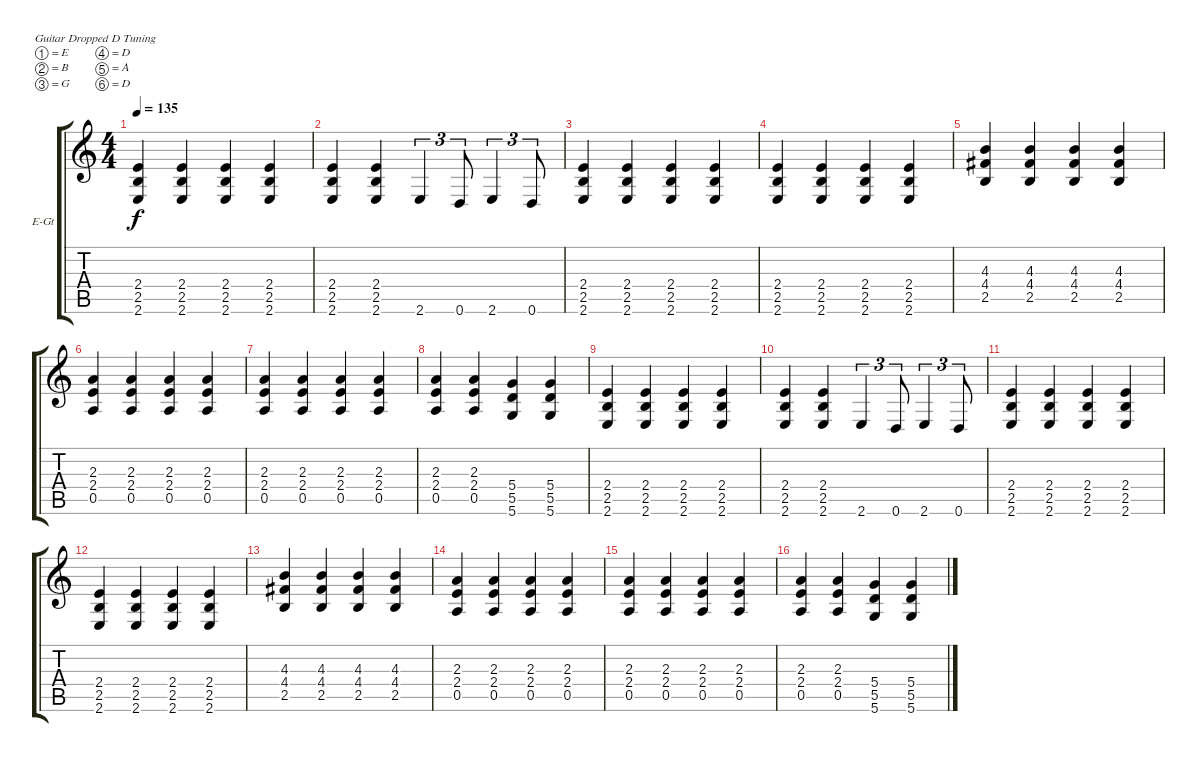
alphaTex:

\bracketExtendMode groupsimilarinstruments
\firstSystemTrackNameOrientation horizontal
\otherSystemsTrackNameOrientation horizontal
\track ("Overdriven-guitar (Richard)" "E-Gt") {instrument overdrivenguitar}
\staff {score tabs}
\tuning (E4 B3 G3 D3 A2 D2)
\ts (4 4)
\tempo 135
\clef g2
\ks c
(2.4 2.5 2.6).4{dy f} (2.4 2.5 2.6).4 (2.4 2.5 2.6).4 (2.4 2.5 2.6).4 |
(2.4 2.5 2.6).4 (2.4 2.5 2.6).4 2.6.4{tu (3 2)} 0.6.8{tu (3 2)} 2.6.4{tu (3 2)} 0.6.8{tu (3 2)} |
(2.4 2.5 2.6).4 (2.4 2.5 2.6).4 (2.4 2.5 2.6).4 (2.4 2.5 2.6).4 |
(2.4 2.5 2.6).4 (2.4 2.5 2.6).4 (2.4 2.5 2.6).4 (2.4 2.5 2.6).4 |
(4.3 4.4 2.5).4 (4.3 4.4 2.5).4 (4.3 4.4 2.5).4 (4.3 4.4 2.5).4 |
(2.3 2.4 0.5).4 (2.3 2.4 0.5).4 (2.3 2.4 0.5).4 (2.3 2.4 0.5).4 |
(2.3 2.4 0.5).4 (2.3 2.4 0.5).4 (2.3 2.4 0.5).4 (2.3 2.4 0.5).4 |
(2.3 2.4 0.5).4 (2.3 2.4 0.5).4 (5.4 5.5 5.6).4 (5.4 5.5 5.6).4 |
(2.4 2.5 2.6).4 (2.4 2.5 2.6).4 (2.4 2.5 2.6).4 (2.4 2.5 2.6).4 |
(2.4 2.5 2.6).4 (2.4 2.5 2.6).4 2.6.4{tu (3 2)} 0.6.8{tu (3 2)} 2.6.4{tu (3 2)} 0.6.8{tu (3 2)} |
(2.4 2.5 2.6).4 (2.4 2.5 2.6).4 (2.4 2.5 2.6).4 (2.4 2.5 2.6).4 |
(2.4 2.5 2.6).4 (2.4 2.5 2.6).4 (2.4 2.5 2.6).4 (2.4 2.5 2.6).4 |
(4.3 4.4 2.5).4 (4.3 4.4 2.5).4 (4.3 4.4 2.5).4 (4.3 4.4 2.5).4 |
(2.3 2.4 0.5).4 (2.3 2.4 0.5).4 (2.3 2.4 0.5).4 (2.3 2.4 0.5).4 |
(2.3 2.4 0.5).4 (2.3 2.4 0.5).4 (2.3 2.4 0.5).4 (2.3 2.4 0.5).4 |
(2.3 2.4 0.5).4 (2.3 2.4 0.5).4 (5.4 5.5 5.6).4 (5.4 5.5 5.6).4
